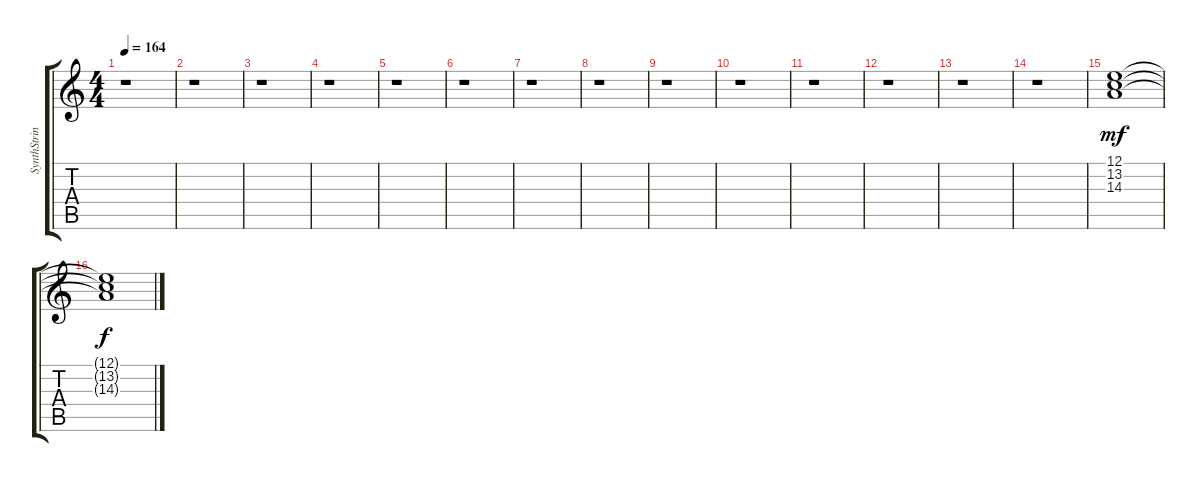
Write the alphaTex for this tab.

\track ("SynthStrings1" "SynthStrin") {instrument synthstrings1}
\staff {score tabs}
\tuning (E4 B3 G3 D3 A2 E2) {hide}
\ts (4 4)
\tempo 164
\clef g2
\ks c
r.1{dy mf} |
r.1 |
r.1 |
r.1 |
r.1 |
r.1 |
r.1 |
r.1 |
r.1 |
r.1 |
r.1 |
r.1 |
r.1 |
r.1 |
(12.1 13.2 14.3).1 |
(12.1{t} 13.2{t} 14.3{t}).1{dy f}
